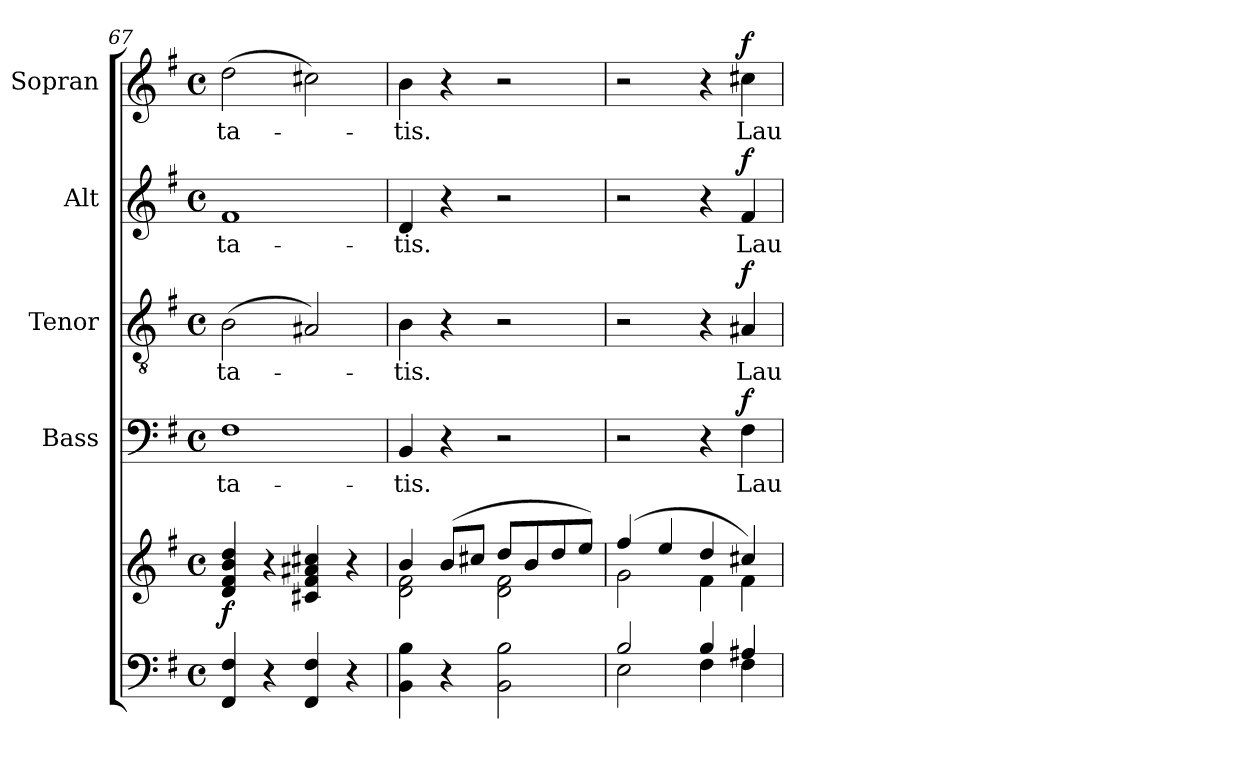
**kern	**kern	**dynam	**kern	**text	**dynam	**kern	**text	**dynam	**kern	**text	**dynam	**kern	**text	**dynam
*part5	*part5	*part5	*part4	*part4	*part4	*part3	*part3	*part3	*part2	*part2	*part2	*part1	*part1	*part1
*staff6	*staff5	*staff5/6	*staff4	*staff4	*staff4	*staff3	*staff3	*staff3	*staff2	*staff2	*staff2	*staff1	*staff1	*staff1
*	*	*	*I"Bass	*	*	*I"Tenor	*	*	*I"Alt	*	*	*I"Sopran	*	*
*	*	*	*I'B.	*	*	*I'T.	*	*	*I'A.	*	*	*I'S.	*	*
*clefF4	*clefG2	*	*clefF4	*	*	*clefGv2	*	*	*clefG2	*	*	*clefG2	*	*
*k[f#]	*k[f#]	*	*k[f#]	*	*	*k[f#]	*	*	*k[f#]	*	*	*k[f#]	*	*
*G:	*G:	*	*G:	*	*	*G:	*	*	*G:	*	*	*G:	*	*
*M4/4	*M4/4	*	*M4/4	*	*	*M4/4	*	*	*M4/4	*	*	*M4/4	*	*
*met(c)	*met(c)	*	*met(c)	*	*	*met(c)	*	*	*met(c)	*	*	*met(c)	*	*
=67	=67	=67	=67	=67	=67	=67	=67	=67	=67	=67	=67	=67	=67	=67
!	!	!LO:DY:b	!	!LO:LY:b	!	!	!LO:LY:b	!	!	!LO:LY:b	!	!	!LO:LY:b	!
4FF#/ 4F#/	4d/ 4f#/ 4b/ 4dd/	f	1F#	-ta-	.	(>2B\	-ta-	.	1f#	-ta-	.	(>2dd\	-ta-	.
4r	4r	.	.	.	.	.	.	.	.	.	.	.	.	.
4FF#/ 4F#/	4c#X/ 4f#/ 4a#X/ 4cc#X/	.	.	.	.	2A#X/)	.	.	.	.	.	2cc#X\)	.	.
4r	4r	.	.	.	.	.	.	.	.	.	.	.	.	.
=68	=68	=68	=68	=68	=68	=68	=68	=68	=68	=68	=68	=68	=68	=68
*	*^	*	*	*	*	*	*	*	*	*	*	*	*	*
!	!	!	!	!	!LO:LY:b	!	!	!LO:LY:b	!	!	!LO:LY:b	!	!	!LO:LY:b	!
4BB\ 4B\	4b/	2d\ 2f#\	.	4BB/	-tis.	.	4B\	-tis.	.	4d/	-tis.	.	4b\	-tis.	.
4r	(>8b/L	.	.	4r	.	.	4r	.	.	4r	.	.	4r	.	.
.	8cc#X/J	.	.	.	.	.	.	.	.	.	.	.	.	.	.
2BB\ 2B\	8dd/L	2d\ 2f#\	.	2r	.	.	2r	.	.	2r	.	.	2r	.	.
.	8b/	.	.	.	.	.	.	.	.	.	.	.	.	.	.
.	8dd/	.	.	.	.	.	.	.	.	.	.	.	.	.	.
.	8ee/J)	.	.	.	.	.	.	.	.	.	.	.	.	.	.
=69	=69	=69	=69	=69	=69	=69	=69	=69	=69	=69	=69	=69	=69	=69	=69
*^	*	*	*	*	*	*	*	*	*	*	*	*	*	*	*
2B/	2E\	(4ff#/	2g\	.	2r	.	.	2r	.	.	2r	.	.	2r	.	.
.	.	4ee/	.	.	.	.	.	.	.	.	.	.	.	.	.	.
4B/	4F#\	4dd/	4f#\	.	4r	.	.	4r	.	.	4r	.	.	4r	.	.
!	!	!	!	!	!	!LO:LY:b	!LO:DY:a	!	!LO:LY:b	!LO:DY:a	!	!LO:LY:b	!LO:DY:a	!	!LO:LY:b	!LO:DY:a
4A#X/	4F#\	4cc#X/)	4f#\	.	4F#\	Lau-	f	4A#X/	Lau-	f	4f#/	Lau-	f	4cc#X\	Lau-	f
*v	*v	*	*	*	*	*	*	*	*	*	*	*	*	*	*	*
*	*v	*v	*	*	*	*	*	*	*	*	*	*	*	*	*
=	=	=	=	=	=	=	=	=	=	=	=	=	=	=
*-	*-	*-	*-	*-	*-	*-	*-	*-	*-	*-	*-	*-	*-	*-
